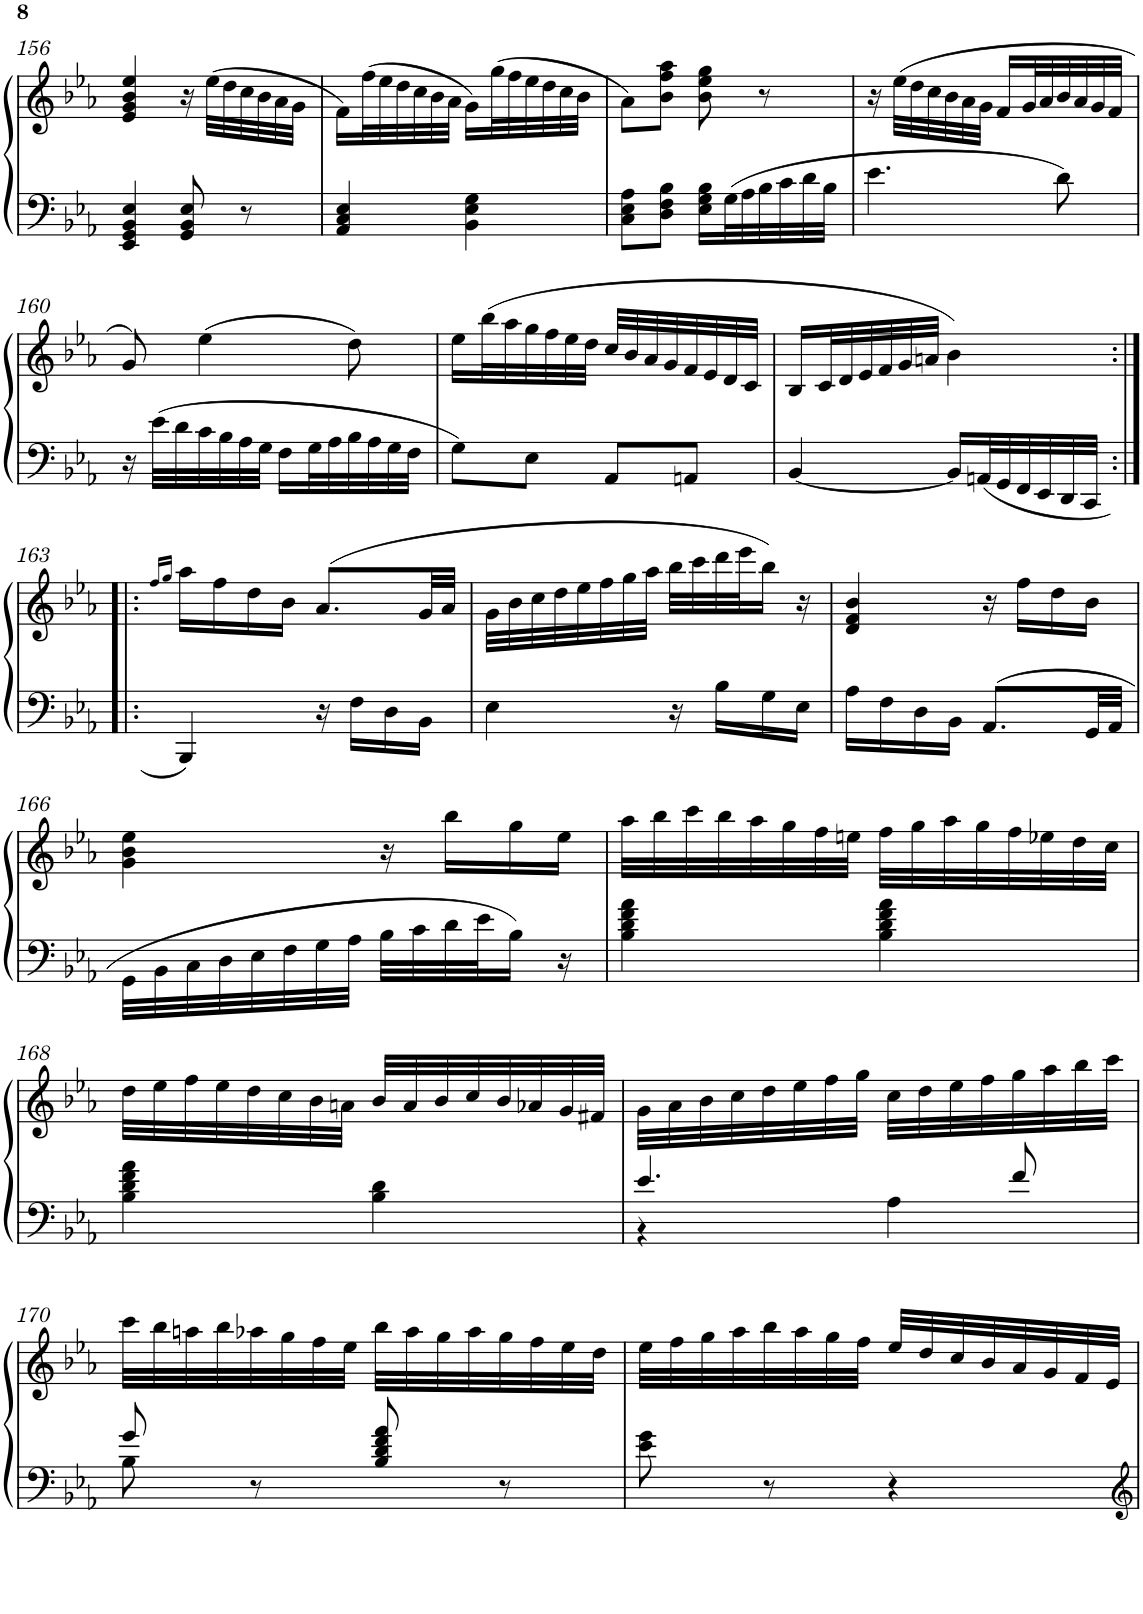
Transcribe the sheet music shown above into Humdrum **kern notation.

**kern	**kern
*part1	*part1
*staff2	*staff1
*I"Piano	*
*I'Pno.	*
!!LO:PB:g=z
*clefF4	*clefG2
*k[b-e-a-]	*k[b-e-a-]
*E-:	*E-:
*M2/4	*M2/4
=156	=156
4EE-/ 4GG/ 4BB-/ 4E-/	4e-/ 4g/ 4b-/ 4ee-/
8GG/ 8BB-/ 8E-/	16r
.	(>32ee-\LLL
.	32dd\
8r	32cc\
.	32b-\
.	32a-\
.	32g\JJJ
=157	=157
4AA-/ 4C/ 4E-/	16f\LL)
.	(>32ff\L
.	32ee-\
.	32dd\
.	32cc\
.	32b-\
.	32a-\JJJ
4BB-\ 4E-\ 4G\	16g\LL)
.	(>32gg\L
.	32ff\
.	32ee-\
.	32dd\
.	32cc\
.	32b-\JJJ
=158	=158
8C\ 8E-\ 8A-\L	8a-\L)
8D\ 8F\ 8B-\J	8b-\ 8ff\ 8aa-\J
16E-\ 16G\ 16B-\LL	8b-\ 8ee-\ 8gg\
32G\L	.
32A-\	.
32B-\	8r
32c\	.
32d\	.
32B-\JJJ	.
=159	=159
4.e-\	16r
.	(>32ee-\LLL
.	32dd\
.	32cc\
.	32b-\
.	32a-\
.	32g\JJJ
.	16f/LL
.	32g/L
.	32a-/
8d\	32b-/
.	32a-/
.	32g/
.	32f/JJJ
!!LO:LB:g=z
=160	=160
16r	8g/)
32e-\LLL	.
32d\	.
32c\	(>4ee-\
32B-\	.
32A-\	.
32G\JJJ	.
16F\LL	.
32G\L	.
32A-\	.
32B-\	8dd\)
32A-\	.
32G\	.
32F\JJJ	.
=161	=161
8G\L	16ee-\LL
.	(>32bb-\L
.	32aa-\
8E-\J	32gg\
.	32ff\
.	32ee-\
.	32dd\JJJ
8AA-/L	32cc/LLL
.	32b-/
.	32a-/
.	32g/
8AAn/J	32f/
.	32e-/
.	32d/
.	32c/JJJ
=162	=162
[4BB-/	16B-/LL
.	32c/L
.	32d/
.	32e-/
.	32f/
.	32g/
.	32an/JJJ
16BB-/LL]	4b-\)
32AAn/L	.
32GG/	.
32FF/	.
32EE-/	.
32DD/	.
32CC/JJJ	.
!!LO:LB:g=z
=163:|!|:	=163:|!|:
.	16qff/LL
.	16qgg/JJ
4BBB-/	16aa-\LL
.	16ff\
.	16dd\
.	16b-\JJ
16r	(>8.a-/L
16F\LL	.
16D\	.
16BB-\JJ	32g/LL
.	32a-/JJJ
=164	=164
4E-\	32g\LLL
.	32b-\
.	32cc\
.	32dd\
.	32ee-\
.	32ff\
.	32gg\
.	32aa-\JJJ
16r	32bb-\LLL
.	32ccc\
16B-\LL	32ddd\
.	32eee-\J
16G\	16bb-\JJ)
16E-\JJ	16r
=165	=165
16A-\LL	4d/ 4f/ 4b-/
16F\	.
16D\	.
16BB-\JJ	.
8.AA-/L	16r
.	16ff\LL
.	16dd\
32GG/LL	16b-\JJ
32AA-/JJJ	.
!!LO:LB:g=z
=166	=166
32GG\LLL	4g\ 4b-\ 4ee-\
32BB-\	.
32C\	.
32D\	.
32E-\	.
32F\	.
32G\	.
32A-\JJJ	.
32B-\LLL	16r
32c\	.
32d\	16bb-\LL
32e-\J	.
16B-\JJ	16gg\
16r	16ee-\JJ
=167	=167
4B-\ 4d\ 4f\ 4a-\	32aa-\LLL
.	32bb-\
.	32ccc\
.	32bb-\
.	32aa-\
.	32gg\
.	32ff\
.	32een\JJJ
4B-\ 4d\ 4f\ 4a-\	32ff\LLL
.	32gg\
.	32aa-\
.	32gg\
.	32ff\
.	32ee-X\
.	32dd\
.	32cc\JJJ
!!LO:LB:g=z
=168	=168
4B-\ 4d\ 4f\ 4a-\	32dd\LLL
.	32ee-\
.	32ff\
.	32ee-\
.	32dd\
.	32cc\
.	32b-\
.	32an\JJJ
4B-\ 4d\	32b-/LLL
.	32a/
.	32b-/
.	32cc/
.	32b-/
.	32a-X/
.	32g/
.	32f#X/JJJ
=169	=169
*^	*
4.e-/	4r	32g\LLL
.	.	32a-\
.	.	32b-\
.	.	32cc\
.	.	32dd\
.	.	32ee-\
.	.	32ff\
.	.	32gg\JJJ
.	4A-\	32cc\LLL
.	.	32dd\
.	.	32ee-\
.	.	32ff\
8f/	.	32gg\
.	.	32aa-\
.	.	32bb-\
.	.	32ccc\JJJ
!!LO:LB:g=z
=170	=170	=170
8g/	8B-\	32ccc\LLL
.	.	32bb-\
.	.	32aan\
.	.	32bb-\
8r	8ryy	32aa-X\
.	.	32gg\
.	.	32ff\
.	.	32ee-\JJJ
8B-/ 8d/ 8f/ 8a-/	4ryy	32bb-\LLL
.	.	32aa-\
.	.	32gg\
.	.	32aa-\
8r	.	32gg\
.	.	32ff\
.	.	32ee-\
.	.	32dd\JJJ
*v	*v	*
=171	=171
8e-\ 8g\	32ee-\LLL
.	32ff\
.	32gg\
.	32aa-\
8r	32bb-\
.	32aa-\
.	32gg\
.	32ff\JJJ
4r	32ee-/LLL
.	32dd/
.	32cc/
.	32b-/
.	32a-/
.	32g/
.	32f/
.	32e-/JJJ
=	=
*-	*-
